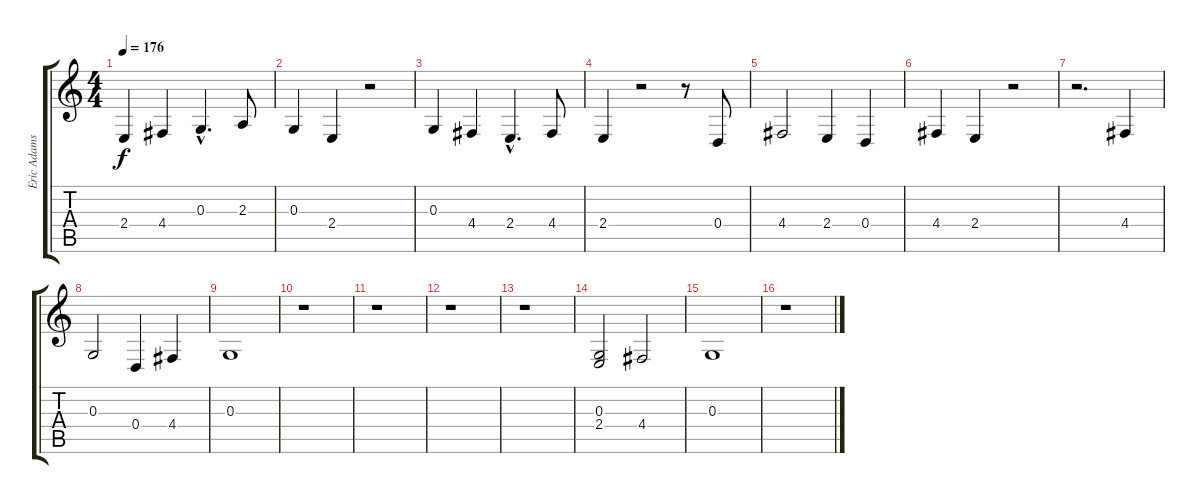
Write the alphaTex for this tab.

\track ("Eric Adams" "Eric Adams") {instrument lead6voice}
\staff {score tabs}
\tuning (E4 B3 G3 D3 A2 E2) {hide}
\ts (4 4)
\tempo 176
\clef g2
\ks c
2.4.4{dy f} 4.4.4 0.3{hac}.4{d} 2.3.8 |
0.3.4 2.4.4 r.2 |
0.3.4 4.4.4 2.4{hac}.4{d} 4.4.8 |
2.4.4 r.2 r.8 0.4.8 |
4.4.2 2.4.4 0.4.4 |
4.4.4 2.4.4 r.2 |
r.2{d} 4.4.4 |
0.3.2 0.4.4 4.4.4 |
0.3.1 |
r.1 |
r.1 |
r.1 |
r.1 |
(0.3 2.4).2 4.4.2 |
0.3.1 |
r.1
